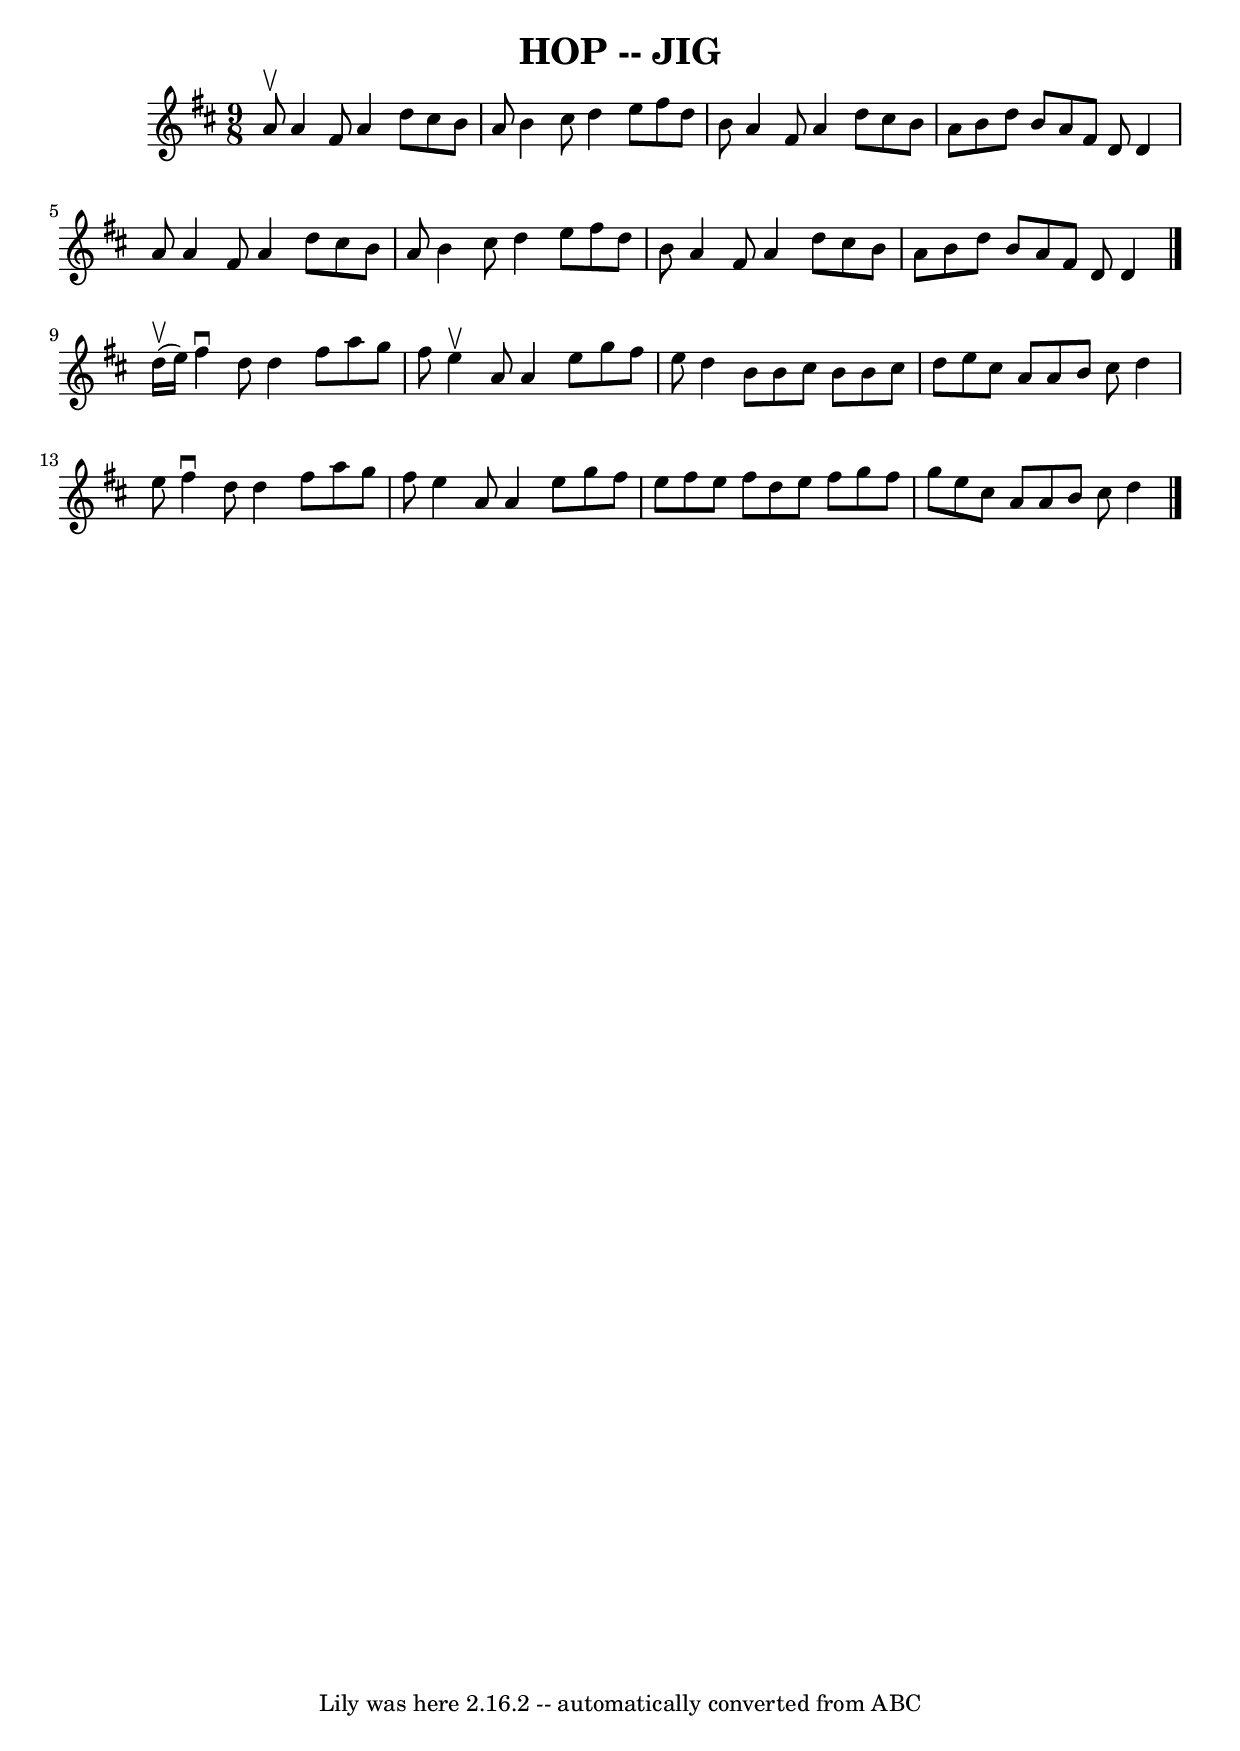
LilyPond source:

\version "2.16.2"
\include "Mammoth.ily"
\header {
  %% book = "Ryan's Mammoth Collection of Fiddle Tunes"
  crossRefNumber = "1"
  footnotes = ""
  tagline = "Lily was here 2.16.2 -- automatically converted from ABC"
  title = "HOP -- JIG"

}
voicedefault =  {


  \time 9/8 
  \key d \major a'8^\upbow       |
  a'4 fis'8 a'4    
  d''8 cis''8 b'8 a'8    |
  b'4 cis''8 d''4 e''8    
  fis''8 d''8 b'8    |
  a'4 fis'8 a'4 d''8 cis''8    
  b'8 a'8    |
  b'8 d''8 b'8 a'8 fis'8 d'8 d'4    
  a'8        |
  a'4 fis'8 a'4 d''8 cis''8 b'8 a'8    
  |
  b'4 cis''8 d''4 e''8 fis''8 d''8 b'8    |
  
  a'4 fis'8 a'4 d''8 cis''8 b'8 a'8    |
  b'8 d''8   
  b'8 a'8 fis'8 d'8 d'4    \bar "|." d''16 (^\upbow e''16  
  -)       |
  fis''4^\downbow d''8 d''4 fis''8 a''8 g''8   
  fis''8    |
  e''4^\upbow a'8 a'4 e''8 g''8 fis''8    
  e''8    |
  d''4 b'8 b'8 cis''8 b'8 b'8 cis''8 d''8 
  |
  e''8 cis''8 a'8 a'8 b'8 cis''8 d''4 e''8     
  |
  fis''4^\downbow d''8 d''4 fis''8 a''8 g''8    
  fis''8    |
  e''4 a'8 a'4 e''8 g''8 fis''8 e''8    
  |
  fis''8 e''8 fis''8 d''8 e''8 fis''8 g''8 fis''8 
  g''8    |
  e''8 cis''8 a'8 a'8 b'8 cis''8 d''4    
  \bar "|."   

}

\score{
  <<

    \context Staff="default"
    {
      \voicedefault 
      
    }

  >>
  \layout {
    
  }
  \midi {
  }

}
